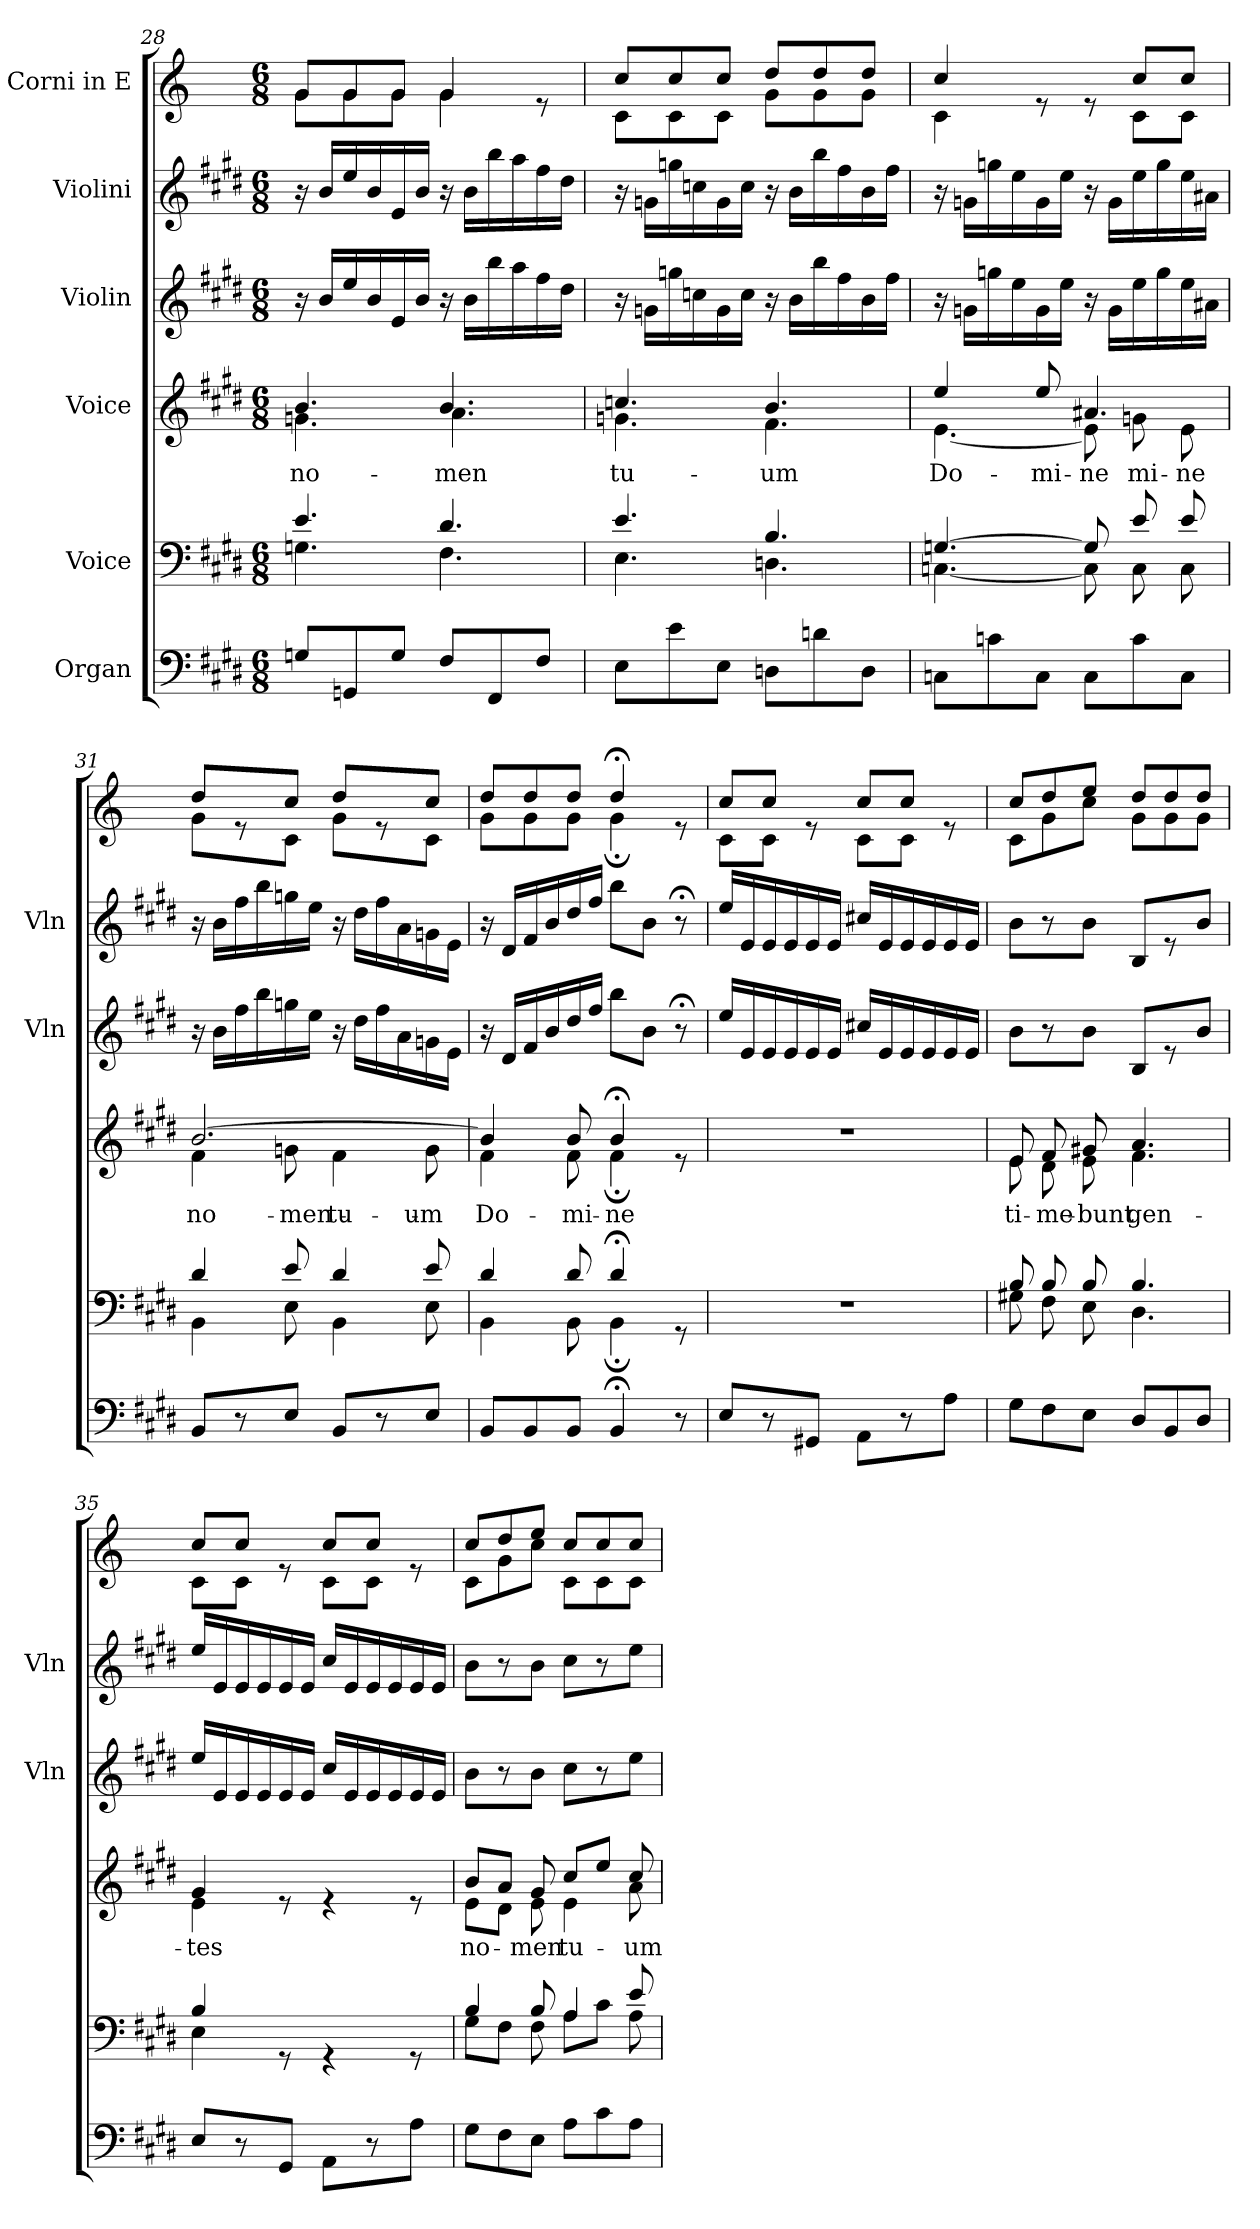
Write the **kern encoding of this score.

**kern	**kern	**kern	**text	**kern	**kern	**kern
*part6	*part5	*part4	*part4	*part3	*part2	*part1
*staff6	*staff5	*staff4	*staff4	*staff3	*staff2	*staff1
*I"Organ	*I"Voice	*I"Voice	*	*I"Violin	*I"Violini	*I"Corni in E
*	*	*	*	*I'Vln	*I'Vln	*
*clefF4	*clefF4	*clefG2	*	*clefG2	*clefG2	*clefG2
*	*	*	*	*	*	*ITrd5c8
*k[f#c#g#d#]	*k[f#c#g#d#]	*k[f#c#g#d#]	*	*k[f#c#g#d#]	*k[f#c#g#d#]	*k[f#c#g#d#]
*M6/8	*M6/8	*M6/8	*	*M6/8	*M6/8	*M6/8
=28	=28	=28	=28	=28	=28	=28
*	*^	*	*	*	*	*
!	!	!	!	!LO:LY:b	!	!	!
*	*	*	*^	*	*	*	*^
8Gn/L	4.e/	4.Gn\	4.b/	4.gn\	no-	16r	16r	8B/L	8B\L
.	.	.	.	.	.	16b/LL	16b/LL	.	.
8GGn/	.	.	.	.	.	16ee/	16ee/	8B/	8B\
.	.	.	.	.	.	16b/	16b/	.	.
8G/J	.	.	.	.	.	16e/	16e/	8B/J	8B\J
.	.	.	.	.	.	16b/JJ	16b/JJ	.	.
!	!	!	!	!	!LO:LY:b	!	!	!	!
8F#/L	4.d#/	4.F#\	4.b/	4.a\	-men	16r	16r	4B/	4B\
.	.	.	.	.	.	16b\LL	16b\LL	.	.
8FF#/	.	.	.	.	.	16bb\	16bb\	.	.
.	.	.	.	.	.	16aa\	16aa\	.	.
8F#/J	.	.	.	.	.	16ff#\	16ff#\	8re	8ryy
.	.	.	.	.	.	16dd#\JJ	16dd#\JJ	.	.
!!LO:LB:g=z	!!
=29	=29	=29	=29	=29	=29	=29	=29	=29	=29
!	!	!	!	!	!LO:LY:b	!	!	!	!
8E\L	4.e/	4.E\	4.ccn/	4.gn\	tu-	16r	16r	8e/L	8E\L
.	.	.	.	.	.	16gn\LL	16gn\LL	.	.
8e\	.	.	.	.	.	16ggn\	16ggn\	8e/	8E\
.	.	.	.	.	.	16ccn\	16ccn\	.	.
8E\J	.	.	.	.	.	16g\	16g\	8e/J	8E\J
.	.	.	.	.	.	16cc\JJ	16cc\JJ	.	.
!	!	!	!	!	!LO:LY:b	!	!	!	!
8Dn\L	4.B/	4.Dn\	4.b/	4.f#\	-um	16r	16r	8f#/L	8B\L
.	.	.	.	.	.	16b\LL	16b\LL	.	.
8dn\	.	.	.	.	.	16bb\	16bb\	8f#/	8B\
.	.	.	.	.	.	16ff#\	16ff#\	.	.
8D\J	.	.	.	.	.	16b\	16b\	8f#/J	8B\J
.	.	.	.	.	.	16ff#\JJ	16ff#\JJ	.	.
=30	=30	=30	=30	=30	=30	=30	=30	=30	=30
!	!	!	!	!	!LO:LY:b	!	!	!	!
!	!	!	!	!	!LO:LY:b	!	!	!	!
8Cn\L	[4.Gn/	[4.Cn\	4ee/	[4.e\	Do-	16r	16r	4e/	4E\
.	.	.	.	.	.	16gn\LL	16gn\LL	.	.
8cn\	.	.	.	.	.	16ggn\	16ggn\	.	.
.	.	.	.	.	.	16ee\	16ee\	.	.
!	!	!	!	!	!LO:LY:b	!	!	!	!
8C\J	.	.	8ee/	.	-mi-	16g\	16g\	8re	4ryy
.	.	.	.	.	.	16ee\JJ	16ee\JJ	.	.
!	!	!	!	!	!LO:LY:b	!	!	!	!
8C\L	8G/]	8C\]	4.a#X/	8e\]	-ne	16r	16r	8re	.
.	.	.	.	.	.	16g\LL	16g\LL	.	.
!	!	!	!	!	!LO:LY:b	!	!	!	!
8c\	8e/	8C\	.	8gn\	-mi-	16ee\	16ee\	8e/L	8E\L
.	.	.	.	.	.	16gg\	16gg\	.	.
!	!	!	!	!	!LO:LY:b	!	!	!	!
8C\J	8e/	8C\	.	8e\	-ne	16ee\	16ee\	8e/J	8E\J
.	.	.	.	.	.	16a#X\JJ	16a#X\JJ	.	.
=31	=31	=31	=31	=31	=31	=31	=31	=31	=31
!	!	!	!	!	!LO:LY:b	!	!	!	!
!	!	!	!	!	!LO:LY:b	!	!	!	!
8BB/L	4d#/	4BB\	[2.b/	4f#\	no-	16r	16r	8f#/L	8B\L
.	.	.	.	.	.	16b\LL	16b\LL	.	.
8r	.	.	.	.	.	16ff#\	16ff#\	8re	8ryy
.	.	.	.	.	.	16bb\	16bb\	.	.
!	!	!	!	!	!LO:LY:b	!	!	!	!
8E/J	8e/	8E\	.	8gn\	-men	16ggn\	16ggn\	8e/J	8E\J
.	.	.	.	.	.	16ee\JJ	16ee\JJ	.	.
!	!	!	!	!	!LO:LY:b	!	!	!	!
8BB/L	4d#/	4BB\	.	4f#\	tu-	16r	16r	8f#/L	8B\L
.	.	.	.	.	.	16dd#\LL	16dd#\LL	.	.
8r	.	.	.	.	.	16ff#\	16ff#\	8re	8ryy
.	.	.	.	.	.	16a\	16a\	.	.
!	!	!	!	!	!LO:LY:b	!	!	!	!
8E/J	8e/	8E\	.	8g\	-um	16gn\	16gn\	8e/J	8E\J
.	.	.	.	.	.	16e\JJ	16e\JJ	.	.
=32	=32	=32	=32	=32	=32	=32	=32	=32	=32
!	!	!	!	!	!LO:LY:b	!	!	!	!
8BB/L	4d#/	4BB\	4b/]	4f#\	Do-	16r	16r	8f#/L	8B\L
.	.	.	.	.	.	16d#/LL	16d#/LL	.	.
8BB/	.	.	.	.	.	16f#/	16f#/	8f#/	8B\
.	.	.	.	.	.	16b/	16b/	.	.
!	!	!	!	!	!LO:LY:b	!	!	!	!
!	!	!	!	!	!LO:LY:b	!	!	!	!
8BB/J	8d#/	8BB\	8b/	8f#\	-mi-	16dd#/	16dd#/	8f#/J	8B\J
.	.	.	.	.	.	16ff#/JJ	16ff#/JJ	.	.
!	!	!	!	!	!LO:LY:b	!	!	!	!
!	!	!	!	!	!LO:LY:b	!	!	!	!
4BB;</	4d#;</	4BB;\	4b;</	4f#;\	-ne	8bb\L	8bb\L	4f#;</	4B;\
.	.	.	.	.	.	8b\J	8b\J	.	.
8r	8rGG	8ryy	8re	8ryy	.	8r;<	8r;<	8re	8ryy
*	*v	*v	*	*	*	*	*	*	*
*	*	*v	*v	*	*	*	*	*
!!LO:PB:g=z	!!
=33	=33	=33	=33	=33	=33	=33	=33
8E/L	2.r	2.r	.	16ee/LL	16ee/LL	8e/L	8E\L
.	.	.	.	16e/	16e/	.	.
8r	.	.	.	16e/	16e/	8e/J	8E\J
.	.	.	.	16e/	16e/	.	.
8GG#X/J	.	.	.	16e/	16e/	8re	8ryy
.	.	.	.	16e/JJ	16e/JJ	.	.
8AA\L	.	.	.	16cc#X/LL	16cc#X/LL	8e/L	8E\L
.	.	.	.	16e/	16e/	.	.
8r	.	.	.	16e/	16e/	8e/J	8E\J
.	.	.	.	16e/	16e/	.	.
8A\J	.	.	.	16e/	16e/	8re	8ryy
.	.	.	.	16e/JJ	16e/JJ	.	.
=34	=34	=34	=34	=34	=34	=34	=34
*	*^	*	*	*	*	*	*
!	!	!	!	!LO:LY:b	!	!	!	!
*	*	*	*^	*	*	*	*	*
8G#\L	8B/	8G#X\	8e/	8e\	ti-	8b\L	8b\L	8e/L	8E\L
!	!	!	!	!	!LO:LY:b	!	!	!	!
8F#\	8B/	8F#\	8f#/	8d#\	-me-	8r	8r	8f#/	8B\
!	!	!	!	!	!LO:LY:b	!	!	!	!
8E\J	8B/	8E\	8g#X/	8e\	-bunt	8b\J	8b\J	8g#/J	8e\J
!	!	!	!	!	!LO:LY:b	!	!	!	!
8D#/L	4.B/	4.D#\	4.a/	4.f#\	gen-	8B/L	8B/L	8f#/L	8B\L
8BB/	.	.	.	.	.	8r	8r	8f#/	8B\
8D#/J	.	.	.	.	.	8b/J	8b/J	8f#/J	8B\J
=35	=35	=35	=35	=35	=35	=35	=35	=35	=35
!	!	!	!	!	!LO:LY:b	!	!	!	!
8E/L	4B/	4E\	4g#/	4e\	-tes	16ee/LL	16ee/LL	8e/L	8E\L
.	.	.	.	.	.	16e/	16e/	.	.
8r	.	.	.	.	.	16e/	16e/	8e/J	8E\J
.	.	.	.	.	.	16e/	16e/	.	.
8GG#/J	8rGG	2ryy	8re	2ryy	.	16e/	16e/	8re	8ryy
.	.	.	.	.	.	16e/JJ	16e/JJ	.	.
8AA\L	4rGG	.	4re	.	.	16cc#/LL	16cc#/LL	8e/L	8E\L
.	.	.	.	.	.	16e/	16e/	.	.
8r	.	.	.	.	.	16e/	16e/	8e/J	8E\J
.	.	.	.	.	.	16e/	16e/	.	.
8A\J	8rGG	.	8re	.	.	16e/	16e/	8re	8ryy
.	.	.	.	.	.	16e/JJ	16e/JJ	.	.
=36	=36	=36	=36	=36	=36	=36	=36	=36	=36
!	!	!	!	!	!LO:LY:b	!	!	!	!
8G#\L	4B/	8G#\L	8b/L	8e\L	no-	8b\L	8b\L	8e/L	8E\L
8F#\	.	8F#\J	8a/J	8d#\J	.	8r	8r	8f#/	8B\
!	!	!	!	!	!LO:LY:b	!	!	!	!
8E\J	8B/	8F#\	8g#/	8e\	-men	8b\J	8b\J	8g#/J	8e\J
!	!	!	!	!	!LO:LY:b	!	!	!	!
8A\L	4A/	8A\L	8cc#/L	4e\	tu-	8cc#\L	8cc#\L	8e/L	8E\L
8c#\	.	8c#\J	8ee/J	.	.	8r	8r	8e/	8E\
!	!	!	!	!	!LO:LY:b	!	!	!	!
8A\J	8e/	8A\	8cc#/	8a\	-um	8ee\J	8ee\J	8e/J	8E\J
*	*v	*v	*	*	*	*	*	*v	*v
*	*	*v	*v	*	*	*	*
=	=	=	=	=	=	=
*-	*-	*-	*-	*-	*-	*-
